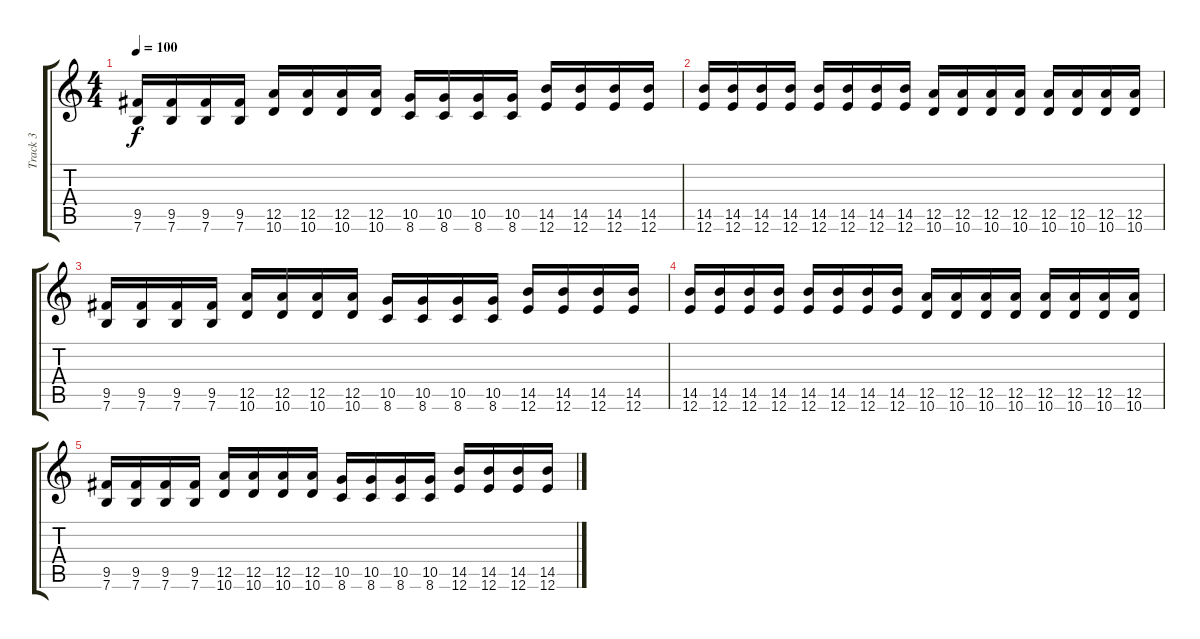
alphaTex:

\track ("Track 3" "Track 3") {instrument distortionguitar}
\staff {score tabs}
\tuning (E4 B3 G3 D3 A2 E2) {hide}
\ts (4 4)
\tempo 100
\clef g2
\ks c
(9.5 7.6).16{dy f} (9.5 7.6).16 (9.5 7.6).16 (9.5 7.6).16 (12.5 10.6).16 (12.5 10.6).16 (12.5 10.6).16 (12.5 10.6).16 (10.5 8.6).16 (10.5 8.6).16 (10.5 8.6).16 (10.5 8.6).16 (14.5 12.6).16 (14.5 12.6).16 (14.5 12.6).16 (14.5 12.6).16 |
(14.5 12.6).16 (14.5 12.6).16 (14.5 12.6).16 (14.5 12.6).16 (14.5 12.6).16 (14.5 12.6).16 (14.5 12.6).16 (14.5 12.6).16 (12.5 10.6).16 (12.5 10.6).16 (12.5 10.6).16 (12.5 10.6).16 (12.5 10.6).16 (12.5 10.6).16 (12.5 10.6).16 (12.5 10.6).16 |
(9.5 7.6).16 (9.5 7.6).16 (9.5 7.6).16 (9.5 7.6).16 (12.5 10.6).16 (12.5 10.6).16 (12.5 10.6).16 (12.5 10.6).16 (10.5 8.6).16 (10.5 8.6).16 (10.5 8.6).16 (10.5 8.6).16 (14.5 12.6).16 (14.5 12.6).16 (14.5 12.6).16 (14.5 12.6).16 |
(14.5 12.6).16 (14.5 12.6).16 (14.5 12.6).16 (14.5 12.6).16 (14.5 12.6).16 (14.5 12.6).16 (14.5 12.6).16 (14.5 12.6).16 (12.5 10.6).16 (12.5 10.6).16 (12.5 10.6).16 (12.5 10.6).16 (12.5 10.6).16 (12.5 10.6).16 (12.5 10.6).16 (12.5 10.6).16 |
(9.5 7.6).16 (9.5 7.6).16 (9.5 7.6).16 (9.5 7.6).16 (12.5 10.6).16 (12.5 10.6).16 (12.5 10.6).16 (12.5 10.6).16 (10.5 8.6).16 (10.5 8.6).16 (10.5 8.6).16 (10.5 8.6).16 (14.5 12.6).16 (14.5 12.6).16 (14.5 12.6).16 (14.5 12.6).16
